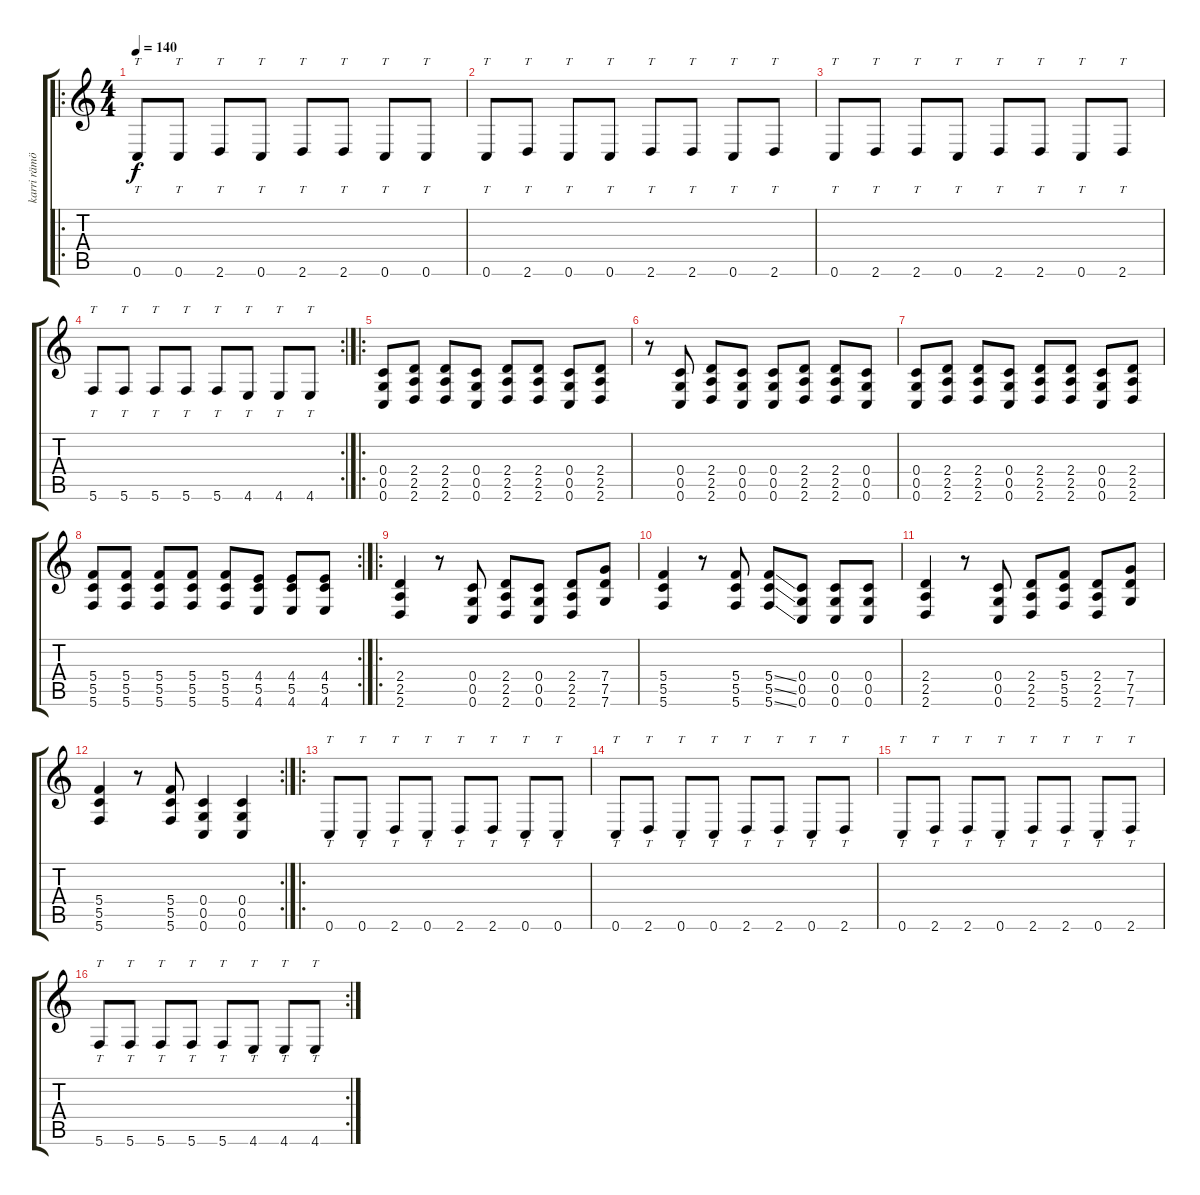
\track ("karri rämö (still on cd)" "karri rämö") {instrument distortionguitar}
\staff {score tabs}
\tuning (D4 A3 F3 C3 G2 C2) {hide}
\ro
\ts (4 4)
\tempo 140
\clef g2
\ks c
0.6.8{tt dy f volume 5} 0.6.8{tt} 2.6.8{tt} 0.6.8{tt} 2.6.8{tt} 2.6.8{tt} 0.6.8{tt} 0.6.8{tt} |
0.6.8{tt} 2.6.8{tt} 0.6.8{tt} 0.6.8{tt} 2.6.8{tt} 2.6.8{tt} 0.6.8{tt} 2.6.8{tt} |
0.6.8{tt} 2.6.8{tt} 2.6.8{tt} 0.6.8{tt} 2.6.8{tt} 2.6.8{tt} 0.6.8{tt} 2.6.8{tt} |
\rc 2
5.6.8{tt} 5.6.8{tt} 5.6.8{tt} 5.6.8{tt} 5.6.8{tt} 4.6.8{tt} 4.6.8{tt} 4.6.8{tt} |
\ro
(0.4 0.5 0.6).8{volume 13} (2.4 2.5 2.6).8 (2.4 2.5 2.6).8 (0.4 0.5 0.6).8 (2.4 2.5 2.6).8 (2.4 2.5 2.6).8 (0.4 0.5 0.6).8 (2.4 2.5 2.6).8 |
r.8 (0.4 0.5 0.6).8 (2.4 2.5 2.6).8 (0.4 0.5 0.6).8 (0.4 0.5 0.6).8 (2.4 2.5 2.6).8 (2.4 2.5 2.6).8 (0.4 0.5 0.6).8 |
(0.4 0.5 0.6).8 (2.4 2.5 2.6).8 (2.4 2.5 2.6).8 (0.4 0.5 0.6).8 (2.4 2.5 2.6).8 (2.4 2.5 2.6).8 (0.4 0.5 0.6).8 (2.4 2.5 2.6).8 |
\rc 2
(5.4 5.5 5.6).8 (5.4 5.5 5.6).8 (5.4 5.5 5.6).8 (5.4 5.5 5.6).8 (5.4 5.5 5.6).8 (4.4 5.5 4.6).8 (4.4 5.5 4.6).8 (4.4 5.5 4.6).8 |
\ro
(2.4 2.5 2.6).4 r.8 (0.4 0.5 0.6).8 (2.4 2.5 2.6).8 (0.4 0.5 0.6).8 (2.4 2.5 2.6).8 (7.4 7.5 7.6).8 |
(5.4 5.5 5.6).4 r.8 (5.4 5.5 5.6).8 (5.4{ss} 5.5{ss} 5.6{ss}).8 (0.4 0.5 0.6).8 (0.4 0.5 0.6).8 (0.4 0.5 0.6).8 |
(2.4 2.5 2.6).4 r.8 (0.4 0.5 0.6).8 (2.4 2.5 2.6).8 (5.4 5.5 5.6).8 (2.4 2.5 2.6).8 (7.4 7.5 7.6).8 |
\rc 2
(5.4 5.5 5.6).4 r.8 (5.4 5.5 5.6).8 (0.4 0.5 0.6).4 (0.4 0.5 0.6).4 |
\ro
0.6.8{tt volume 5} 0.6.8{tt} 2.6.8{tt} 0.6.8{tt} 2.6.8{tt} 2.6.8{tt} 0.6.8{tt} 0.6.8{tt} |
0.6.8{tt} 2.6.8{tt} 0.6.8{tt} 0.6.8{tt} 2.6.8{tt} 2.6.8{tt} 0.6.8{tt} 2.6.8{tt} |
0.6.8{tt} 2.6.8{tt} 2.6.8{tt} 0.6.8{tt} 2.6.8{tt} 2.6.8{tt} 0.6.8{tt} 2.6.8{tt} |
\rc 2
5.6.8{tt} 5.6.8{tt} 5.6.8{tt} 5.6.8{tt} 5.6.8{tt} 4.6.8{tt} 4.6.8{tt} 4.6.8{tt}
